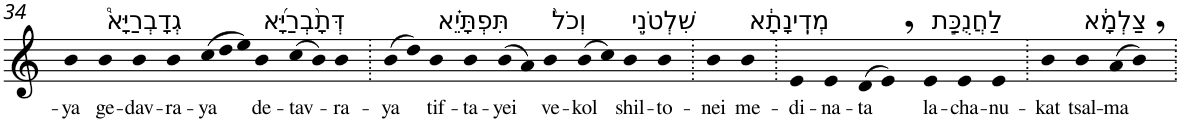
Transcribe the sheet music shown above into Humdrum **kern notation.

**kern	**text
*part1	*part1
*staff1	*staff1
*I"Piano	*
*I'Pno	*
!!LO:PB:g=z
*clefG2	*
*k[]	*
=34	=34
!	!LO:LY:b
4b	-ya
!LO:TX:a:t=גְדָבְרַיָּא֩	!
!	!LO:LY:b
4b	ge-
!	!LO:LY:b
4b	-dav-
!	!LO:LY:b
4b	-ra-
*Xtuplet	*
!	!LO:LY:b
(>12cc	-ya
12dd	.
12ee)	.
!LO:TX:a:t=דְּתָ֨בְרַיָּ֜א	!
!	!LO:LY:b
4b	de-
!	!LO:LY:b
(>8cc	-tav-
8b)	.
!	!LO:LY:b
4b	-ra-
=35.	=35.
!	!LO:LY:b
(>8b	-ya
8dd)	.
!LO:TX:a:t=תִּפְתָּיֵ֗א	!
!	!LO:LY:b
4b	tif-
!	!LO:LY:b
4b	-ta-
!	!LO:LY:b
(>8b	-yei
8a)	.
!LO:TX:a:t=וְכֹל֙	!
!	!LO:LY:b
4b	ve-
!	!LO:LY:b
(>8b	-kol
8cc)	.
!LO:TX:a:t=שִׁלְטֹנֵ֣י	!
!	!LO:LY:b
4b	shil-
!	!LO:LY:b
4b	-to-
=36.	=36.
!	!LO:LY:b
4b	-nei
!LO:TX:a:t=מְדִֽינָתָ֔א	!
!	!LO:LY:b
4b	me-
=37.	=37.
!	!LO:LY:b
4e	-di-
!	!LO:LY:b
4e	-na-
!	!LO:LY:b
(>8d	-ta
8e,)	.
!LO:TX:a:t=לַחֲנֻכַּ֣ת	!
!	!LO:LY:b
4e	la-
!	!LO:LY:b
4e	-cha-
!	!LO:LY:b
4e	-nu-
=38.	=38.
!	!LO:LY:b
4b	-kat
!LO:TX:a:t=צַלְמָ֔א	!
!	!LO:LY:b
4b	tsal-
!	!LO:LY:b
(>8a	-ma
8b,)	.
=.	=.
*-	*-
